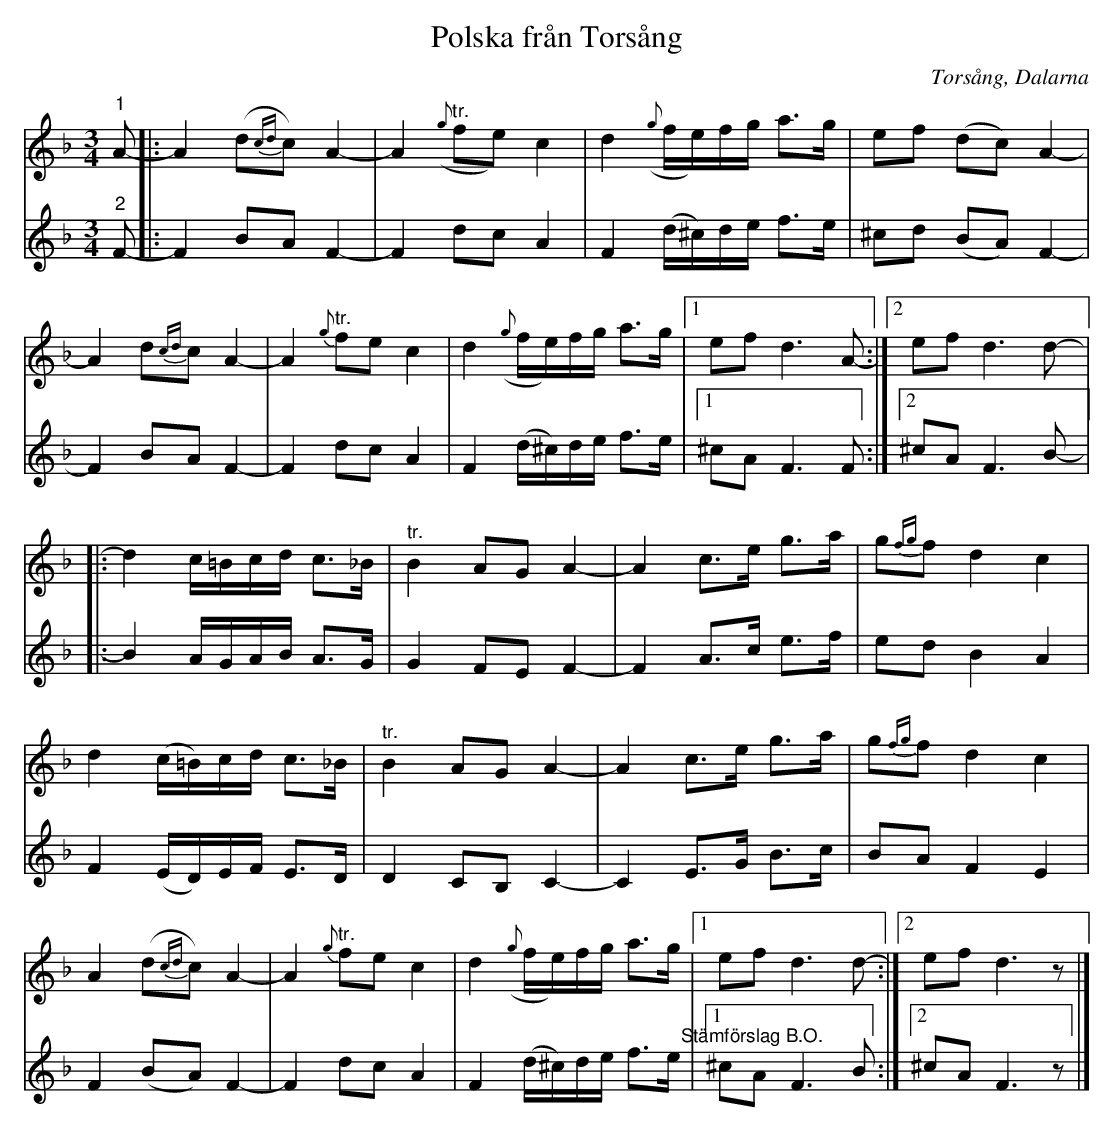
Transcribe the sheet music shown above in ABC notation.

X:1
T:Polska från Torsång
O:Torsång, Dalarna
L:1/8
M:3/4
K:Dm
V:1
"^1" A- |: A2 (d{cd}c) A2- | A2"^tr."({g} fe) c2 | d2({g} f/e/)f/g/ a>g | ef (dc) A2- |
A2 d{cd}c A2- | A2"^tr."{g} fe c2 | d2({g} f/e/)f/g/ a>g |1 ef d3 A- :|2 ef d3 d- |:
d2 c/=B/c/d/ c>_B |"^tr." B2 AG A2- | A2 c>e g>a | g{fg}f d2 c2 |
d2 (c/=B/)c/d/ c>_B | "^tr." B2 AG A2- | A2 c>e g>a | g{fg}f d2 c2 |
A2 (d{cd}c) A2- | A2"^tr."{g} fe c2 | d2({g} f/e/)f/g/ a>g |1 ef d3 d- :|2 ef d3 z |]
V:2
"^2" F- |: F2 BA F2- | F2 dc A2 | F2 (d/^c/)d/e/ f>e | ^cd (BA) F2- |
F2 BA F2- | F2 dc A2 | F2 (d/^c/)d/e/ f>e |1 ^cA F3 F :|2 ^cA F3 B- |:
B2 A/G/A/B/ A>G | G2 FE F2- | F2 A>c e>f | ed B2 A2 |
F2 (E/D/)E/F/ E>D | D2 CB, C2- | C2 E>G B>c | BA F2 E2 |
F2 (BA) F2- | F2 dc A2 | F2 (d/^c/)d/e/ f>e"^Stämförslag B.O." |1 ^cA F3 B :|2 ^cA F3 z |]
